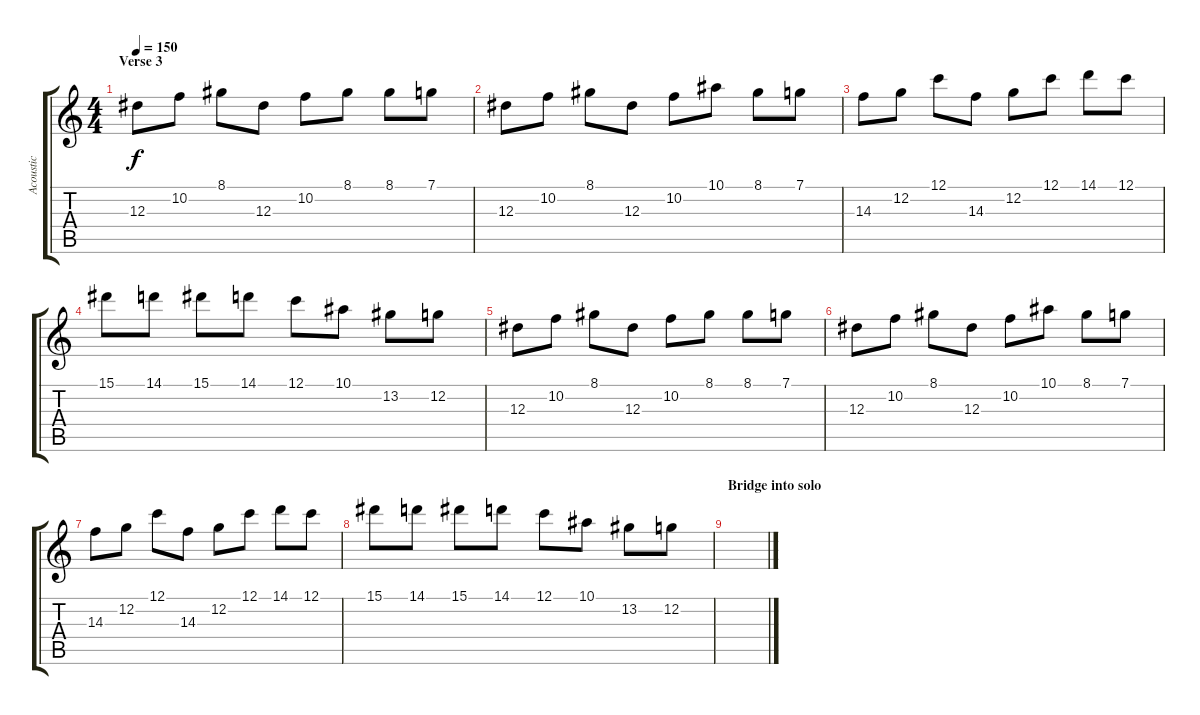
\track ("Acoustic" "Acoustic") {instrument acousticguitarsteel}
\staff {score tabs}
\tuning (C4 G3 Eb3 Bb2 F2 C2) {hide}
\ts (4 4)
\section ("" "Verse 3")
\tempo 150
\clef g2
\ks c
12.3.8{dy f} 10.2.8 8.1.8 12.3.8 10.2.8 8.1.8 8.1.8 7.1.8 |
12.3.8 10.2.8 8.1.8 12.3.8 10.2.8 10.1.8 8.1.8 7.1.8 |
14.3.8 12.2.8 12.1.8 14.3.8 12.2.8 12.1.8 14.1.8 12.1.8 |
15.1.8 14.1.8 15.1.8 14.1.8 12.1.8 10.1.8 13.2.8 12.2.8 |
12.3.8 10.2.8 8.1.8 12.3.8 10.2.8 8.1.8 8.1.8 7.1.8 |
12.3.8 10.2.8 8.1.8 12.3.8 10.2.8 10.1.8 8.1.8 7.1.8 |
14.3.8 12.2.8 12.1.8 14.3.8 12.2.8 12.1.8 14.1.8 12.1.8 |
15.1.8 14.1.8 15.1.8 14.1.8 12.1.8 10.1.8 13.2.8 12.2.8 |
\section ("" "Bridge into solo")
